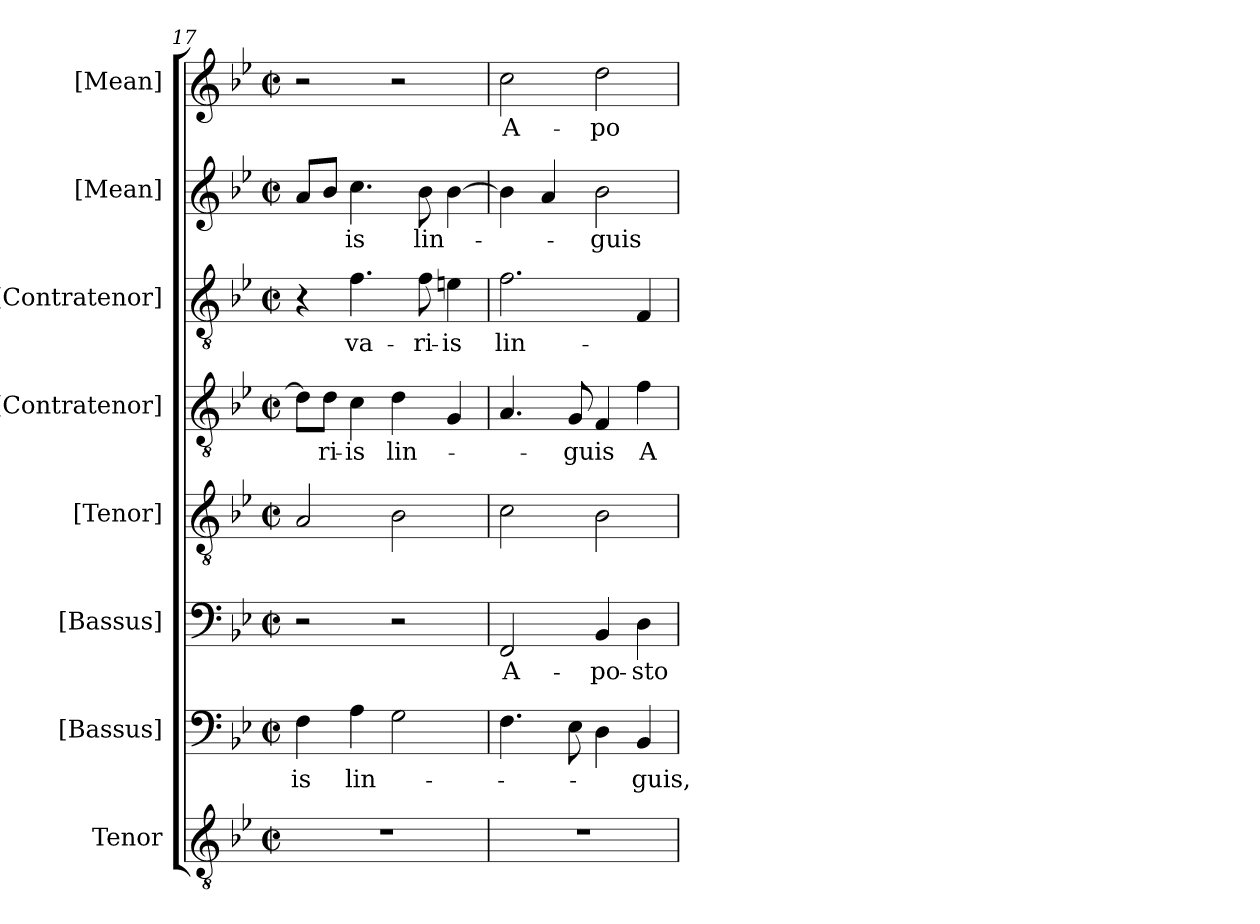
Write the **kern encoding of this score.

**kern	**kern	**text	**kern	**text	**kern	**kern	**text	**kern	**text	**kern	**text	**kern	**text
*part8	*part7	*part7	*part6	*part6	*part5	*part4	*part4	*part3	*part3	*part2	*part2	*part1	*part1
*staff8	*staff7	*staff7	*staff6	*staff6	*staff5	*staff4	*staff4	*staff3	*staff3	*staff2	*staff2	*staff1	*staff1
*I"Tenor	*I"[Bassus]	*	*I"[Bassus]	*	*I"[Tenor]	*I"[Contratenor]	*	*I"[Contratenor]	*	*I"[Mean]	*	*I"[Mean]	*
*	*I'B.	*	*I'B.	*	*	*I'T.	*	*I'T.	*	*I'M.	*	*I'M.	*
*clefGv2	*clefF4	*	*clefF4	*	*clefGv2	*clefGv2	*	*clefGv2	*	*clefG2	*	*clefG2	*
*ITrd7c12	*	*	*	*	*ITrd7c12	*ITrd7c12	*	*ITrd7c12	*	*	*	*	*
*k[b-e-]	*k[b-e-]	*	*k[b-e-]	*	*k[b-e-]	*k[b-e-]	*	*k[b-e-]	*	*k[b-e-]	*	*k[b-e-]	*
*g:	*g:	*	*g:	*	*g:	*g:	*	*g:	*	*g:	*	*g:	*
*M2/2	*M2/2	*	*M2/2	*	*M2/2	*M2/2	*	*M2/2	*	*M2/2	*	*M2/2	*
*met(c|)	*met(c|)	*	*met(c|)	*	*met(c|)	*met(c|)	*	*met(c|)	*	*met(c|)	*	*met(c|)	*
=17	=17	=17	=17	=17	=17	=17	=17	=17	=17	=17	=17	=17	=17
!	!	!LO:LY:b:color=#000000	!	!	!	!	!	!	!	!	!	!	!
1r	4Fi\	-is	2r	.	2AAi/	8Di\L]	.	4r	.	8ai/L	.	2r	.
!	!	!	!	!	!	!	!LO:LY:b:color=#000000	!	!	!	!	!	!
.	.	.	.	.	.	8Di\J	-ri-	.	.	8b-i/J	.	.	.
!	!	!LO:LY:b:color=#000000	!	!	!	!	!	!	!	!	!	!	!
!	!	!	!	!	!	!	!LO:LY:b:color=#000000	!	!	!	!	!	!
!	!	!	!	!	!	!	!	!	!LO:LY:b:color=#000000	!	!	!	!
!	!	!	!	!	!	!	!	!	!	!	!LO:LY:b:color=#000000	!	!
.	4Ai\	lin-	.	.	.	4Ci\	-is	4.Fi\	va-	4.cci\	-is	.	.
!	!	!	!	!	!	!	!LO:LY:b:color=#000000	!	!	!	!	!	!
.	2Gi\	.	2r	.	2BB-i\	4Di\	lin-	.	.	.	.	2r	.
!	!	!	!	!	!	!	!	!	!LO:LY:b:color=#000000	!	!	!	!
!	!	!	!	!	!	!	!	!	!	!	!LO:LY:b:color=#000000	!	!
.	.	.	.	.	.	.	.	8Fi\	-ri-	8b-i\	lin-	.	.
!	!	!	!	!	!	!	!	!	!LO:LY:b:color=#000000	!	!	!	!
.	.	.	.	.	.	4GGi/	.	4Eni\	-is	[4b-i\	.	.	.
!!LO:PB:g=z
=18	=18	=18	=18	=18	=18	=18	=18	=18	=18	=18	=18	=18	=18
!	!	!	!	!LO:LY:b:color=#000000	!	!	!	!	!	!	!	!	!
!	!	!	!	!	!	!	!	!	!LO:LY:b:color=#000000	!	!	!	!
!	!	!	!	!	!	!	!	!	!	!	!	!	!LO:LY:b:color=#000000
1r	4.Fi\	.	2FFi/	A-	2Ci\	4.AAi/	.	2.Fi\	lin-	4b-i\]	.	2cci\	A-
.	.	.	.	.	.	.	.	.	.	4ai/	.	.	.
!	!	!	!	!	!	!	!LO:LY:b:color=#000000	!	!	!	!	!	!
.	8E-i\	.	.	.	.	8GGi/	-guis	.	.	.	.	.	.
!	!	!	!	!LO:LY:b:color=#000000	!	!	!	!	!	!	!	!	!
!	!	!	!	!	!	!	!	!	!	!	!LO:LY:b:color=#000000	!	!
!	!	!	!	!	!	!	!	!	!	!	!	!	!LO:LY:b:color=#000000
.	4Di\	.	4BB-i/	-po-	2BB-i\	4FFi/	.	.	.	2b-i\	-guis	2ddi\	-po-
!	!	!LO:LY:b:color=#000000	!	!	!	!	!	!	!	!	!	!	!
!	!	!	!	!LO:LY:b:color=#000000	!	!	!	!	!	!	!	!	!
!	!	!	!	!	!	!	!LO:LY:b:color=#000000	!	!	!	!	!	!
.	4BB-i/	-guis,	4Di\	-sto-	.	4Fi\	A-	4FFi/	.	.	.	.	.
=	=	=	=	=	=	=	=	=	=	=	=	=	=
*-	*-	*-	*-	*-	*-	*-	*-	*-	*-	*-	*-	*-	*-
